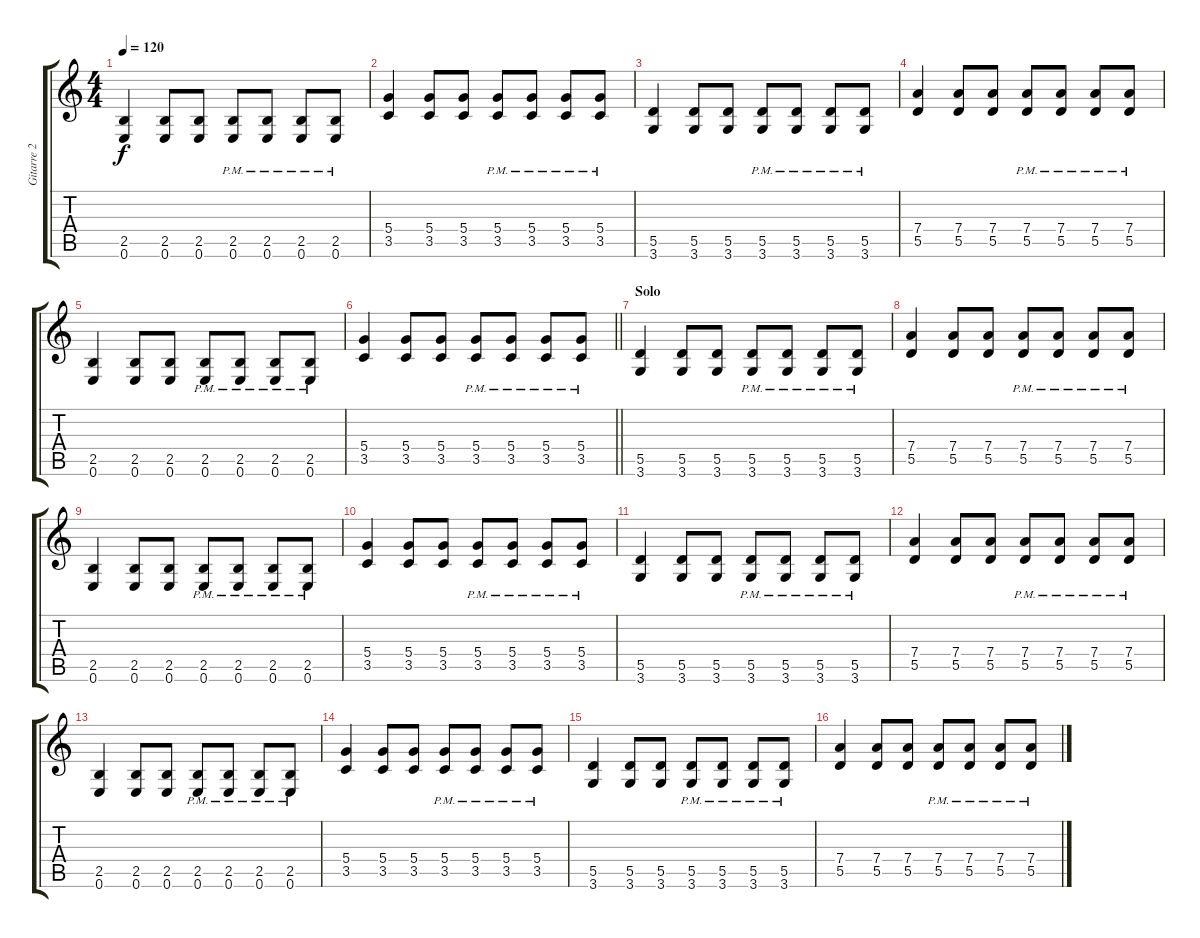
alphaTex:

\track ("Gitarre 2" "Gitarre 2") {instrument overdrivenguitar}
\staff {score tabs}
\tuning (E4 B3 G3 D3 A2 E2) {hide}
\ts (4 4)
\tempo 120
\clef g2
\ks c
(2.5 0.6).4{dy f} (2.5 0.6).8 (2.5 0.6).8 (2.5{pm} 0.6{pm}).8 (2.5{pm} 0.6{pm}).8 (2.5{pm} 0.6{pm}).8 (2.5{pm} 0.6{pm}).8 |
(5.4 3.5).4 (5.4 3.5).8 (5.4 3.5).8 (5.4{pm} 3.5{pm}).8 (5.4{pm} 3.5{pm}).8 (5.4{pm} 3.5{pm}).8 (5.4{pm} 3.5{pm}).8 |
(5.5 3.6).4 (5.5 3.6).8 (5.5 3.6).8 (5.5{pm} 3.6{pm}).8 (5.5{pm} 3.6{pm}).8 (5.5{pm} 3.6{pm}).8 (5.5{pm} 3.6{pm}).8 |
(7.4 5.5).4 (7.4 5.5).8 (7.4 5.5).8 (7.4{pm} 5.5{pm}).8 (7.4{pm} 5.5{pm}).8 (7.4{pm} 5.5{pm}).8 (7.4{pm} 5.5{pm}).8 |
(2.5 0.6).4 (2.5 0.6).8 (2.5 0.6).8 (2.5{pm} 0.6{pm}).8 (2.5{pm} 0.6{pm}).8 (2.5{pm} 0.6{pm}).8 (2.5{pm} 0.6{pm}).8 |
\barLineRight lightlight
(5.4 3.5).4 (5.4 3.5).8 (5.4 3.5).8 (5.4{pm} 3.5{pm}).8 (5.4{pm} 3.5{pm}).8 (5.4{pm} 3.5{pm}).8 (5.4{pm} 3.5{pm}).8 |
\section ("" "Solo")
(5.5 3.6).4 (5.5 3.6).8 (5.5 3.6).8 (5.5{pm} 3.6{pm}).8 (5.5{pm} 3.6{pm}).8 (5.5{pm} 3.6{pm}).8 (5.5{pm} 3.6{pm}).8 |
(7.4 5.5).4 (7.4 5.5).8 (7.4 5.5).8 (7.4{pm} 5.5{pm}).8 (7.4{pm} 5.5{pm}).8 (7.4{pm} 5.5{pm}).8 (7.4{pm} 5.5{pm}).8 |
(2.5 0.6).4 (2.5 0.6).8 (2.5 0.6).8 (2.5{pm} 0.6{pm}).8 (2.5{pm} 0.6{pm}).8 (2.5{pm} 0.6{pm}).8 (2.5{pm} 0.6{pm}).8 |
(5.4 3.5).4 (5.4 3.5).8 (5.4 3.5).8 (5.4{pm} 3.5{pm}).8 (5.4{pm} 3.5{pm}).8 (5.4{pm} 3.5{pm}).8 (5.4{pm} 3.5{pm}).8 |
(5.5 3.6).4 (5.5 3.6).8 (5.5 3.6).8 (5.5{pm} 3.6{pm}).8 (5.5{pm} 3.6{pm}).8 (5.5{pm} 3.6{pm}).8 (5.5{pm} 3.6{pm}).8 |
(7.4 5.5).4 (7.4 5.5).8 (7.4 5.5).8 (7.4{pm} 5.5{pm}).8 (7.4{pm} 5.5{pm}).8 (7.4{pm} 5.5{pm}).8 (7.4{pm} 5.5{pm}).8 |
(2.5 0.6).4 (2.5 0.6).8 (2.5 0.6).8 (2.5{pm} 0.6{pm}).8 (2.5{pm} 0.6{pm}).8 (2.5{pm} 0.6{pm}).8 (2.5{pm} 0.6{pm}).8 |
(5.4 3.5).4 (5.4 3.5).8 (5.4 3.5).8 (5.4{pm} 3.5{pm}).8 (5.4{pm} 3.5{pm}).8 (5.4{pm} 3.5{pm}).8 (5.4{pm} 3.5{pm}).8 |
(5.5 3.6).4 (5.5 3.6).8 (5.5 3.6).8 (5.5{pm} 3.6{pm}).8 (5.5{pm} 3.6{pm}).8 (5.5{pm} 3.6{pm}).8 (5.5{pm} 3.6{pm}).8 |
(7.4 5.5).4 (7.4 5.5).8 (7.4 5.5).8 (7.4{pm} 5.5{pm}).8 (7.4{pm} 5.5{pm}).8 (7.4{pm} 5.5{pm}).8 (7.4{pm} 5.5{pm}).8
